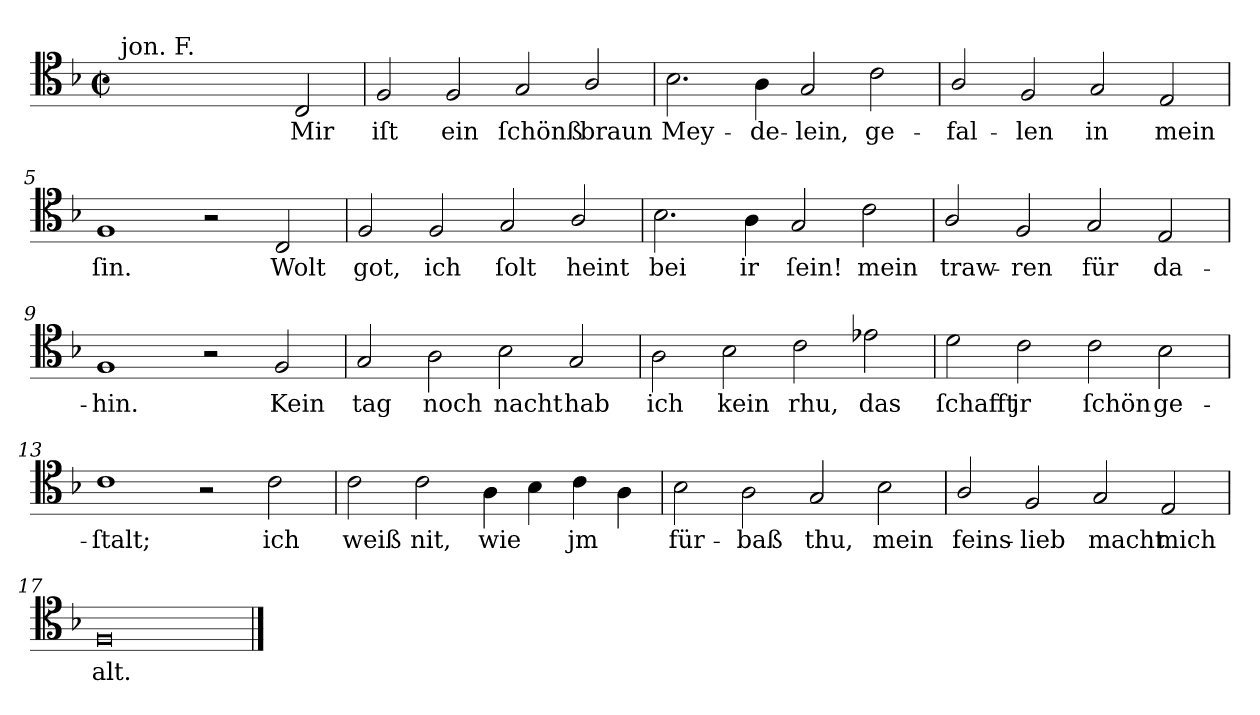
**kern	**text
*part1	*part1
*staff1	*staff1
*clefC4	*
*k[b-]	*
*F:ion	*
*M4/2	*
*met(c|)	*
=1	=1
!LO:TX:a:t=jon. F.	!
1ryy	.
2ryy	.
2C	Mir
=2	=2
2F	iſt
2F	ein
2G	ſchönß
2A/	braun
=3	=3
2.B-	Mey-
4A	-de-
2G	-lein,
2c	ge-
=4	=4
2A/	-fal-
2F	-len
2G	in
2E	mein
=5	=5
1F	ſin.
2r	.
2C	Wolt
=6	=6
2F	got,
2F	ich
2G	ſolt
2A/	heint
=7	=7
2.B-	bei
4A	ir
2G	ſein!
2c	mein
=8	=8
2A/	traw-
2F	-ren
2G	für
2E	da-
=9	=9
1F	-hin.
2r	.
2F	Kein
=10	=10
2G	tag
2A	noch
2B-	nacht
2G	hab
=11	=11
2A	ich
2B-	kein
2c	rhu,
2e-X	das
=12	=12
2d	ſchafft
2c	jr
2c	ſchön
2B-	ge-
=13	=13
1c	-ſtalt;
2r	.
2c	ich
=14	=14
2c	weiß
2c	nit,
4A	wie
4B-	.
4c	jm
4A	.
=15	=15
2B-	für-
2A	-baß
2G	thu,
2B-	mein
=16	=16
2A/	feins-
2F	-lieb
2G	macht
2E	mich
=17	=17
0F/	alt.
==	==
*-	*-
